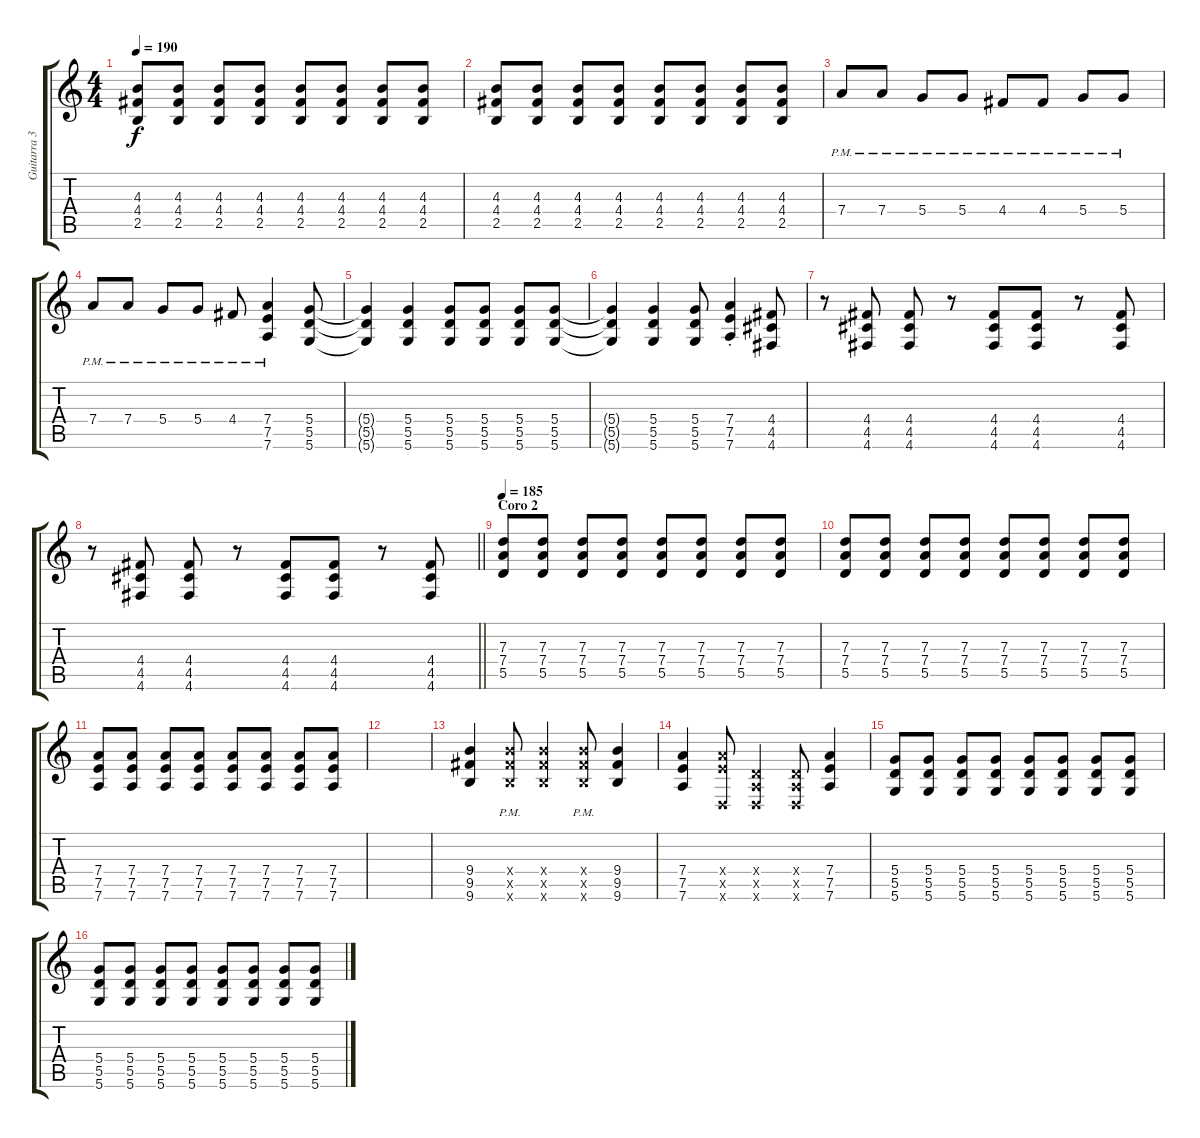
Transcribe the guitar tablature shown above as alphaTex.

\track ("Guitarra 3" "Guitarra 3") {instrument distortionguitar bank 255}
\staff {score tabs}
\tuning (E4 B3 G3 D3 A2 D2) {hide}
\ts (4 4)
\tempo 190
\clef g2
\ks c
(4.3 4.4 2.5).8{dy f} (4.3 4.4 2.5).8 (4.3 4.4 2.5).8 (4.3 4.4 2.5).8 (4.3 4.4 2.5).8 (4.3 4.4 2.5).8 (4.3 4.4 2.5).8 (4.3 4.4 2.5).8 |
(4.3 4.4 2.5).8 (4.3 4.4 2.5).8 (4.3 4.4 2.5).8 (4.3 4.4 2.5).8 (4.3 4.4 2.5).8 (4.3 4.4 2.5).8 (4.3 4.4 2.5).8 (4.3 4.4 2.5).8 |
7.4{pm}.8 7.4{pm}.8 5.4{pm}.8 5.4{pm}.8 4.4{pm}.8 4.4{pm}.8 5.4{pm}.8 5.4{pm}.8 |
7.4{pm}.8 7.4{pm}.8 5.4{pm}.8 5.4{pm}.8 4.4{pm}.8 (7.4{pm} 7.5 7.6).4 (5.4 5.5 5.6).8 |
(5.4{t} 5.5{t} 5.6{t}).4 (5.4 5.5 5.6).4 (5.4 5.5 5.6).8 (5.4 5.5 5.6).8 (5.4 5.5 5.6).8 (5.4 5.5 5.6).8 |
(5.4{t} 5.5{t} 5.6{t}).4 (5.4 5.5 5.6).4 (5.4 5.5 5.6).8 (7.4{st} 7.5{st} 7.6{st}).4 (4.4 4.5 4.6).8 |
r.8 (4.4 4.5 4.6).8 (4.4 4.5 4.6).8 r.8 (4.4 4.5 4.6).8 (4.4 4.5 4.6).8 r.8 (4.4 4.5 4.6).8 |
\barLineRight lightlight
r.8 (4.4 4.5 4.6).8 (4.4 4.5 4.6).8 r.8 (4.4 4.5 4.6).8 (4.4 4.5 4.6).8 r.8 (4.4 4.5 4.6).8 |
\section ("" "Coro 2")
\tempo 185
(7.3 7.4 5.5).8 (7.3 7.4 5.5).8 (7.3 7.4 5.5).8 (7.3 7.4 5.5).8 (7.3 7.4 5.5).8 (7.3 7.4 5.5).8 (7.3 7.4 5.5).8 (7.3 7.4 5.5).8 |
(7.3 7.4 5.5).8 (7.3 7.4 5.5).8 (7.3 7.4 5.5).8 (7.3 7.4 5.5).8 (7.3 7.4 5.5).8 (7.3 7.4 5.5).8 (7.3 7.4 5.5).8 (7.3 7.4 5.5).8 |
(7.4 7.5 7.6).8 (7.4 7.5 7.6).8 (7.4 7.5 7.6).8 (7.4 7.5 7.6).8 (7.4 7.5 7.6).8 (7.4 7.5 7.6).8 (7.4 7.5 7.6).8 (7.4 7.5 7.6).8 |
|
(9.4 9.5 9.6).4 (9.4{pm x} 9.5{pm x} 9.6{pm x}).8 (9.4{x} 9.5{x} 9.6{x}).4 (9.4{pm x} 9.5{pm x} 9.6{pm x}).8 (9.4 9.5 9.6).4 |
(7.4 7.5 7.6).4 (7.4{x} 7.5{x} 0.6{x}).8 (0.4{x} 0.5{x} 0.6{x}).4 (0.4{x} 0.5{x} 0.6{x}).8 (7.4 7.5 7.6).4 |
(5.4 5.5 5.6).8 (5.4 5.5 5.6).8 (5.4 5.5 5.6).8 (5.4 5.5 5.6).8 (5.4 5.5 5.6).8 (5.4 5.5 5.6).8 (5.4 5.5 5.6).8 (5.4 5.5 5.6).8 |
(5.4 5.5 5.6).8 (5.4 5.5 5.6).8 (5.4 5.5 5.6).8 (5.4 5.5 5.6).8 (5.4 5.5 5.6).8 (5.4 5.5 5.6).8 (5.4 5.5 5.6).8 (5.4 5.5 5.6).8
